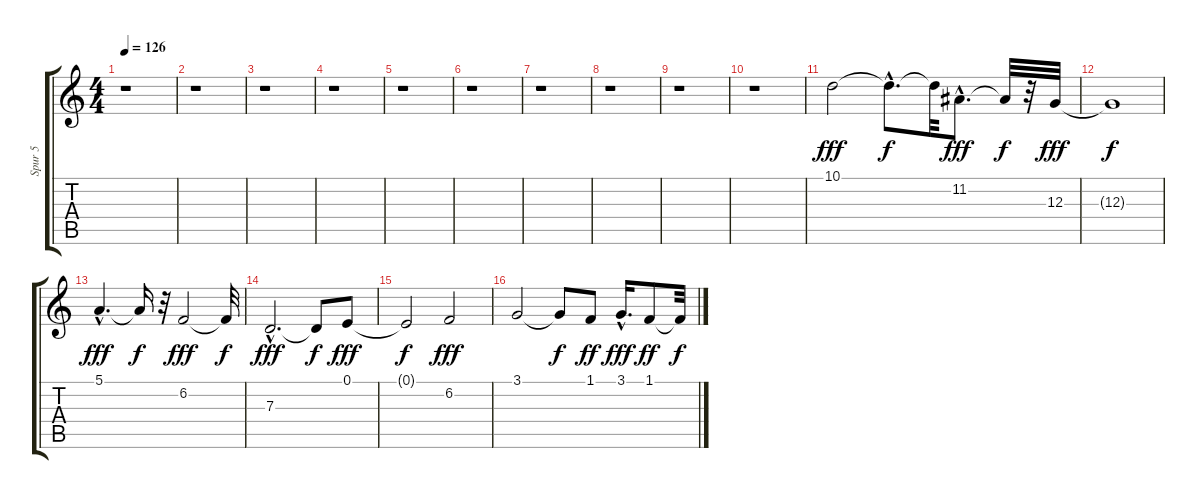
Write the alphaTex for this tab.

\track ("Spur 5" "Spur 5") {instrument stringensemble1}
\staff {score tabs}
\tuning (E4 B3 G3 D3 A2 E2) {hide}
\ts (4 4)
\tempo 126
\clef g2
\ks c
r.1{dy fff} |
r.1 |
r.1 |
r.1 |
r.1 |
r.1 |
r.1 |
r.1 |
r.1 |
r.1 |
10.1.2 10.1{hac t}.8{d dy f} 10.1{t}.32 11.2{hac}.8{d dy fff} 11.2{t}.32{dy f} r.32 12.3.32{dy fff} |
12.3{t}.1{dy f} |
5.1{hac}.4{d dy fff} 5.1{t}.16{dy f} r.32 6.2.2{dy fff} 6.2{t}.32{dy f} |
7.3{hac}.2{d dy fff} 7.3{t}.8{dy f} 0.1.8{dy fff} |
0.1{t}.2{dy f} 6.2.2{dy fff} |
3.1.2 3.1{t}.8{dy f} 1.1.8{dy ff} 3.1{hac}.16{d dy fff} 1.1.8{dy ff} 1.1{t}.32{dy f}
